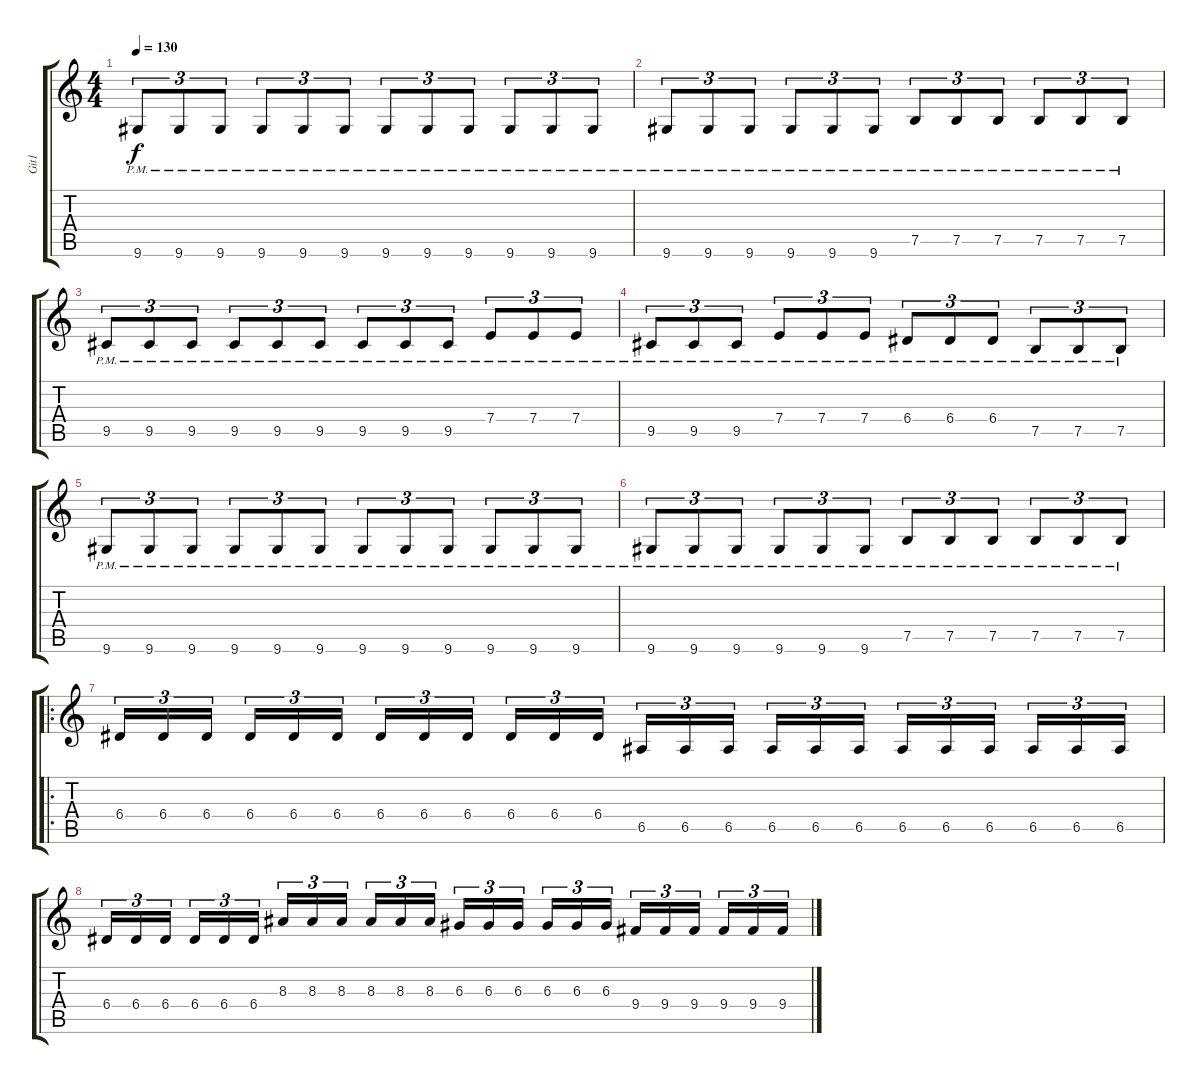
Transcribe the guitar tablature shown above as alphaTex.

\track ("Git1" "Git1") {instrument distortionguitar}
\staff {score tabs}
\tuning (B3 Gb3 D3 A2 E2 B1) {hide}
\ts (4 4)
\tempo 130
\clef g2
\ks c
9.6{pm}.8{tu (3 2) dy f} 9.6{pm}.8{tu (3 2)} 9.6{pm}.8{tu (3 2)} 9.6{pm}.8{tu (3 2)} 9.6{pm}.8{tu (3 2)} 9.6{pm}.8{tu (3 2)} 9.6{pm}.8{tu (3 2)} 9.6{pm}.8{tu (3 2)} 9.6{pm}.8{tu (3 2)} 9.6{pm}.8{tu (3 2)} 9.6{pm}.8{tu (3 2)} 9.6{pm}.8{tu (3 2)} |
9.6{pm}.8{tu (3 2)} 9.6{pm}.8{tu (3 2)} 9.6{pm}.8{tu (3 2)} 9.6{pm}.8{tu (3 2)} 9.6{pm}.8{tu (3 2)} 9.6{pm}.8{tu (3 2)} 7.5{pm}.8{tu (3 2)} 7.5{pm}.8{tu (3 2)} 7.5{pm}.8{tu (3 2)} 7.5{pm}.8{tu (3 2)} 7.5{pm}.8{tu (3 2)} 7.5{pm}.8{tu (3 2)} |
9.5{pm}.8{tu (3 2)} 9.5{pm}.8{tu (3 2)} 9.5{pm}.8{tu (3 2)} 9.5{pm}.8{tu (3 2)} 9.5{pm}.8{tu (3 2)} 9.5{pm}.8{tu (3 2)} 9.5{pm}.8{tu (3 2)} 9.5{pm}.8{tu (3 2)} 9.5{pm}.8{tu (3 2)} 7.4{pm}.8{tu (3 2)} 7.4{pm}.8{tu (3 2)} 7.4{pm}.8{tu (3 2)} |
9.5{pm}.8{tu (3 2)} 9.5{pm}.8{tu (3 2)} 9.5{pm}.8{tu (3 2)} 7.4{pm}.8{tu (3 2)} 7.4{pm}.8{tu (3 2)} 7.4{pm}.8{tu (3 2)} 6.4{pm}.8{tu (3 2)} 6.4{pm}.8{tu (3 2)} 6.4{pm}.8{tu (3 2)} 7.5{pm}.8{tu (3 2)} 7.5{pm}.8{tu (3 2)} 7.5{pm}.8{tu (3 2)} |
9.6{pm}.8{tu (3 2)} 9.6{pm}.8{tu (3 2)} 9.6{pm}.8{tu (3 2)} 9.6{pm}.8{tu (3 2)} 9.6{pm}.8{tu (3 2)} 9.6{pm}.8{tu (3 2)} 9.6{pm}.8{tu (3 2)} 9.6{pm}.8{tu (3 2)} 9.6{pm}.8{tu (3 2)} 9.6{pm}.8{tu (3 2)} 9.6{pm}.8{tu (3 2)} 9.6{pm}.8{tu (3 2)} |
9.6{pm}.8{tu (3 2)} 9.6{pm}.8{tu (3 2)} 9.6{pm}.8{tu (3 2)} 9.6{pm}.8{tu (3 2)} 9.6{pm}.8{tu (3 2)} 9.6{pm}.8{tu (3 2)} 7.5{pm}.8{tu (3 2)} 7.5{pm}.8{tu (3 2)} 7.5{pm}.8{tu (3 2)} 7.5{pm}.8{tu (3 2)} 7.5{pm}.8{tu (3 2)} 7.5{pm}.8{tu (3 2)} |
\ro
6.4.16{tu (3 2)} 6.4.16{tu (3 2)} 6.4.16{tu (3 2)} 6.4.16{tu (3 2)} 6.4.16{tu (3 2)} 6.4.16{tu (3 2)} 6.4.16{tu (3 2)} 6.4.16{tu (3 2)} 6.4.16{tu (3 2)} 6.4.16{tu (3 2)} 6.4.16{tu (3 2)} 6.4.16{tu (3 2)} 6.5.16{tu (3 2)} 6.5.16{tu (3 2)} 6.5.16{tu (3 2)} 6.5.16{tu (3 2)} 6.5.16{tu (3 2)} 6.5.16{tu (3 2)} 6.5.16{tu (3 2)} 6.5.16{tu (3 2)} 6.5.16{tu (3 2)} 6.5.16{tu (3 2)} 6.5.16{tu (3 2)} 6.5.16{tu (3 2)} |
6.4.16{tu (3 2)} 6.4.16{tu (3 2)} 6.4.16{tu (3 2)} 6.4.16{tu (3 2)} 6.4.16{tu (3 2)} 6.4.16{tu (3 2)} 8.3.16{tu (3 2)} 8.3.16{tu (3 2)} 8.3.16{tu (3 2)} 8.3.16{tu (3 2)} 8.3.16{tu (3 2)} 8.3.16{tu (3 2)} 6.3.16{tu (3 2)} 6.3.16{tu (3 2)} 6.3.16{tu (3 2)} 6.3.16{tu (3 2)} 6.3.16{tu (3 2)} 6.3.16{tu (3 2)} 9.4.16{tu (3 2)} 9.4.16{tu (3 2)} 9.4.16{tu (3 2)} 9.4.16{tu (3 2)} 9.4.16{tu (3 2)} 9.4.16{tu (3 2)}
